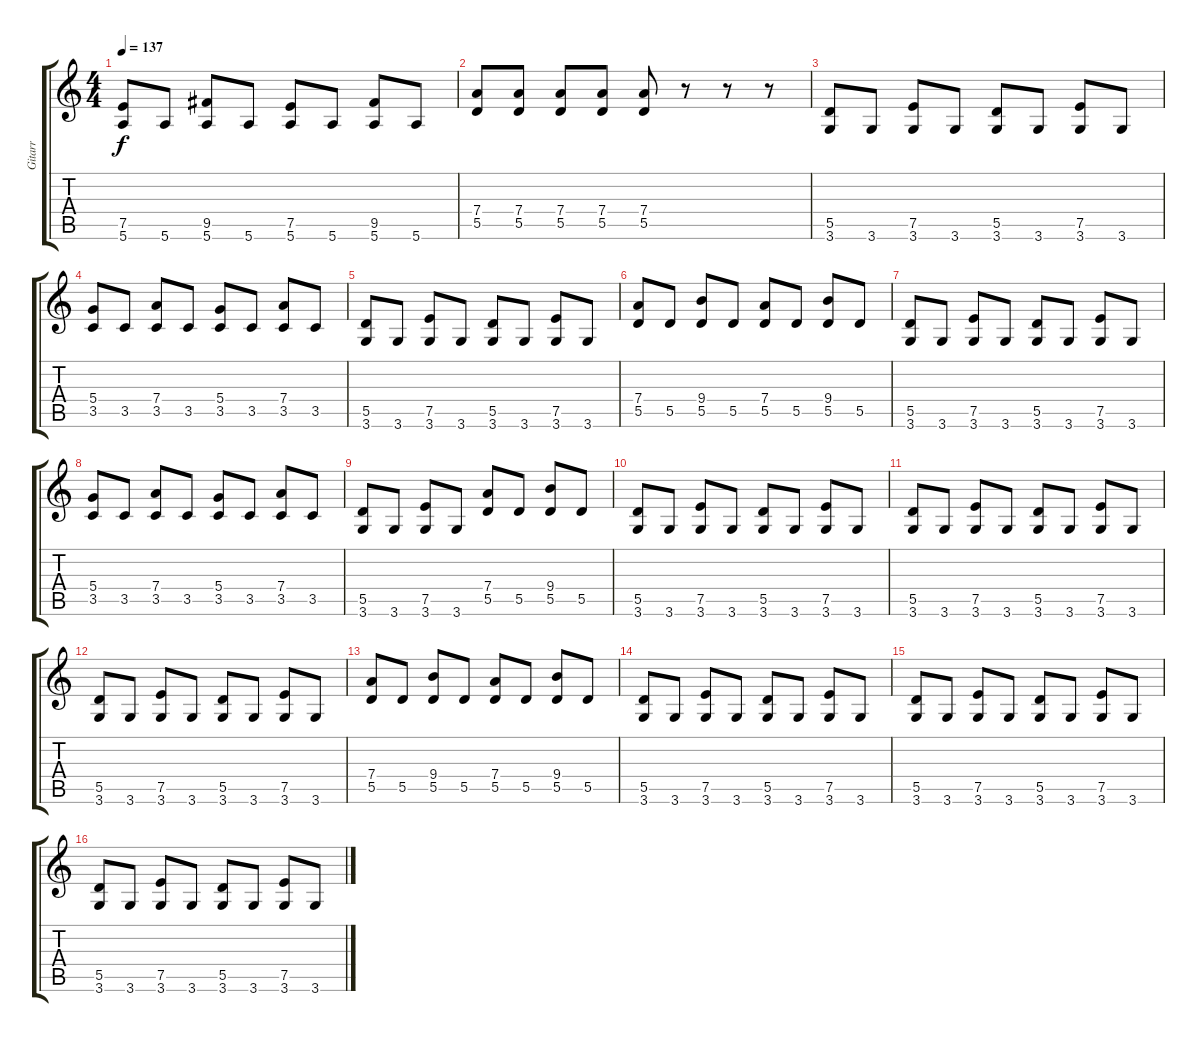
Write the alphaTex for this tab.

\track ("Gitarr" "Gitarr") {instrument electricguitarmuted}
\staff {score tabs}
\tuning (E4 B3 G3 D3 A2 E2) {hide}
\ts (4 4)
\tempo 137
\clef g2
\ks c
(7.5 5.6).8{dy f} 5.6.8 (9.5 5.6).8 5.6.8 (7.5 5.6).8 5.6.8 (9.5 5.6).8 5.6.8 |
(7.4 5.5).8 (7.4 5.5).8 (7.4 5.5).8 (7.4 5.5).8 (7.4 5.5).8 r.8 r.8 r.8 |
(5.5 3.6).8 3.6.8 (7.5 3.6).8 3.6.8 (5.5 3.6).8 3.6.8 (7.5 3.6).8 3.6.8 |
(5.4 3.5).8 3.5.8 (7.4 3.5).8 3.5.8 (5.4 3.5).8 3.5.8 (7.4 3.5).8 3.5.8 |
(5.5 3.6).8 3.6.8 (7.5 3.6).8 3.6.8 (5.5 3.6).8 3.6.8 (7.5 3.6).8 3.6.8 |
(7.4 5.5).8 5.5.8 (9.4 5.5).8 5.5.8 (7.4 5.5).8 5.5.8 (9.4 5.5).8 5.5.8 |
(5.5 3.6).8 3.6.8 (7.5 3.6).8 3.6.8 (5.5 3.6).8 3.6.8 (7.5 3.6).8 3.6.8 |
(5.4 3.5).8 3.5.8 (7.4 3.5).8 3.5.8 (5.4 3.5).8 3.5.8 (7.4 3.5).8 3.5.8 |
(5.5 3.6).8 3.6.8 (7.5 3.6).8 3.6.8 (7.4 5.5).8 5.5.8 (9.4 5.5).8 5.5.8 |
(5.5 3.6).8 3.6.8 (7.5 3.6).8 3.6.8 (5.5 3.6).8 3.6.8 (7.5 3.6).8 3.6.8 |
(5.5 3.6).8 3.6.8 (7.5 3.6).8 3.6.8 (5.5 3.6).8 3.6.8 (7.5 3.6).8 3.6.8 |
(5.5 3.6).8 3.6.8 (7.5 3.6).8 3.6.8 (5.5 3.6).8 3.6.8 (7.5 3.6).8 3.6.8 |
(7.4 5.5).8 5.5.8 (9.4 5.5).8 5.5.8 (7.4 5.5).8 5.5.8 (9.4 5.5).8 5.5.8 |
(5.5 3.6).8 3.6.8 (7.5 3.6).8 3.6.8 (5.5 3.6).8 3.6.8 (7.5 3.6).8 3.6.8 |
(5.5 3.6).8 3.6.8 (7.5 3.6).8 3.6.8 (5.5 3.6).8 3.6.8 (7.5 3.6).8 3.6.8 |
(5.5 3.6).8 3.6.8 (7.5 3.6).8 3.6.8 (5.5 3.6).8 3.6.8 (7.5 3.6).8 3.6.8
